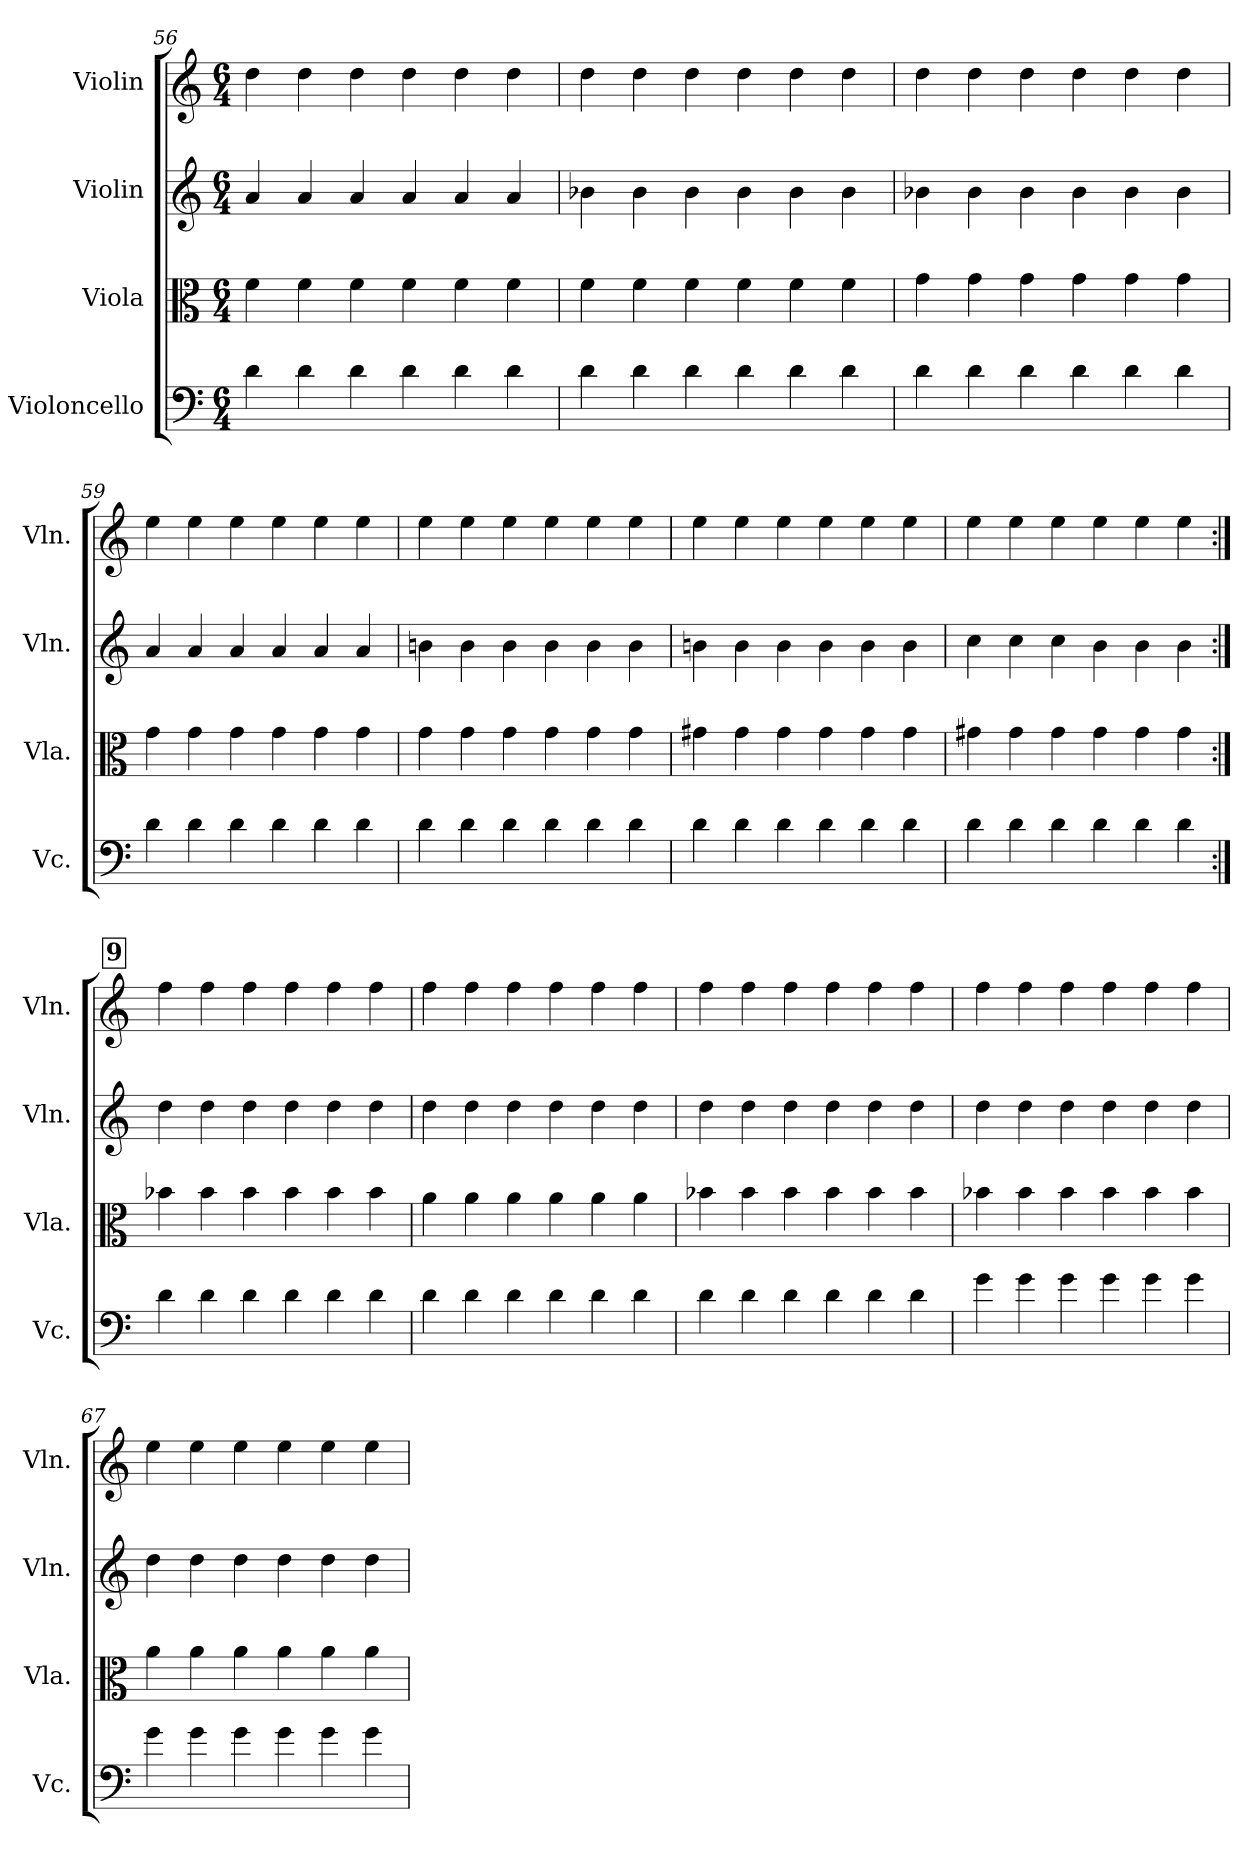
**kern	**kern	**kern	**kern
*part4	*part3	*part2	*part1
*staff4	*staff3	*staff2	*staff1
*I"Violoncello	*I"Viola	*I"Violin	*I"Violin
*I'Vc.	*I'Vla.	*I'Vln.	*I'Vln.
*clefF4	*clefC3	*clefG2	*clefG2
*k[]	*k[]	*k[]	*k[]
*M6/4	*M6/4	*M6/4	*M6/4
=56	=56	=56	=56
4d\	4f\	4a/	4dd\
4d\	4f\	4a/	4dd\
4d\	4f\	4a/	4dd\
4d\	4f\	4a/	4dd\
4d\	4f\	4a/	4dd\
4d\	4f\	4a/	4dd\
=57	=57	=57	=57
4d\	4f\	4b-X\	4dd\
4d\	4f\	4b-\	4dd\
4d\	4f\	4b-\	4dd\
4d\	4f\	4b-\	4dd\
4d\	4f\	4b-\	4dd\
4d\	4f\	4b-\	4dd\
=58	=58	=58	=58
4d\	4g\	4b-X\	4dd\
4d\	4g\	4b-\	4dd\
4d\	4g\	4b-\	4dd\
4d\	4g\	4b-\	4dd\
4d\	4g\	4b-\	4dd\
4d\	4g\	4b-\	4dd\
!!LO:LB:g=z
=59	=59	=59	=59
4d\	4g\	4a/	4ee\
4d\	4g\	4a/	4ee\
4d\	4g\	4a/	4ee\
4d\	4g\	4a/	4ee\
4d\	4g\	4a/	4ee\
4d\	4g\	4a/	4ee\
=60	=60	=60	=60
4d\	4g\	4bn\	4ee\
4d\	4g\	4b\	4ee\
4d\	4g\	4b\	4ee\
4d\	4g\	4b\	4ee\
4d\	4g\	4b\	4ee\
4d\	4g\	4b\	4ee\
=61	=61	=61	=61
4d\	4g#X\	4bn\	4ee\
4d\	4g#\	4b\	4ee\
4d\	4g#\	4b\	4ee\
4d\	4g#\	4b\	4ee\
4d\	4g#\	4b\	4ee\
4d\	4g#\	4b\	4ee\
=62	=62	=62	=62
4d\	4g#X\	4cc\	4ee\
4d\	4g#\	4cc\	4ee\
4d\	4g#\	4cc\	4ee\
4d\	4g#\	4b\	4ee\
4d\	4g#\	4b\	4ee\
4d\	4g#\	4b\	4ee\
!!LO:PB:g=z
!!LO:REH:place=s1:a:B:fs=14:t=9
=63:|!	=63:|!	=63:|!	=63:|!
4d\	4b-X\	4dd\	4ff\
4d\	4b-\	4dd\	4ff\
4d\	4b-\	4dd\	4ff\
4d\	4b-\	4dd\	4ff\
4d\	4b-\	4dd\	4ff\
4d\	4b-\	4dd\	4ff\
=64	=64	=64	=64
4d\	4a\	4dd\	4ff\
4d\	4a\	4dd\	4ff\
4d\	4a\	4dd\	4ff\
4d\	4a\	4dd\	4ff\
4d\	4a\	4dd\	4ff\
4d\	4a\	4dd\	4ff\
=65	=65	=65	=65
4d\	4b-X\	4dd\	4ff\
4d\	4b-\	4dd\	4ff\
4d\	4b-\	4dd\	4ff\
4d\	4b-\	4dd\	4ff\
4d\	4b-\	4dd\	4ff\
4d\	4b-\	4dd\	4ff\
=66	=66	=66	=66
4g\	4b-X\	4dd\	4ff\
4g\	4b-\	4dd\	4ff\
4g\	4b-\	4dd\	4ff\
4g\	4b-\	4dd\	4ff\
4g\	4b-\	4dd\	4ff\
4g\	4b-\	4dd\	4ff\
!!LO:LB:g=z
=67	=67	=67	=67
4g\	4a\	4dd\	4ee\
4g\	4a\	4dd\	4ee\
4g\	4a\	4dd\	4ee\
4g\	4a\	4dd\	4ee\
4g\	4a\	4dd\	4ee\
4g\	4a\	4dd\	4ee\
=	=	=	=
*-	*-	*-	*-
